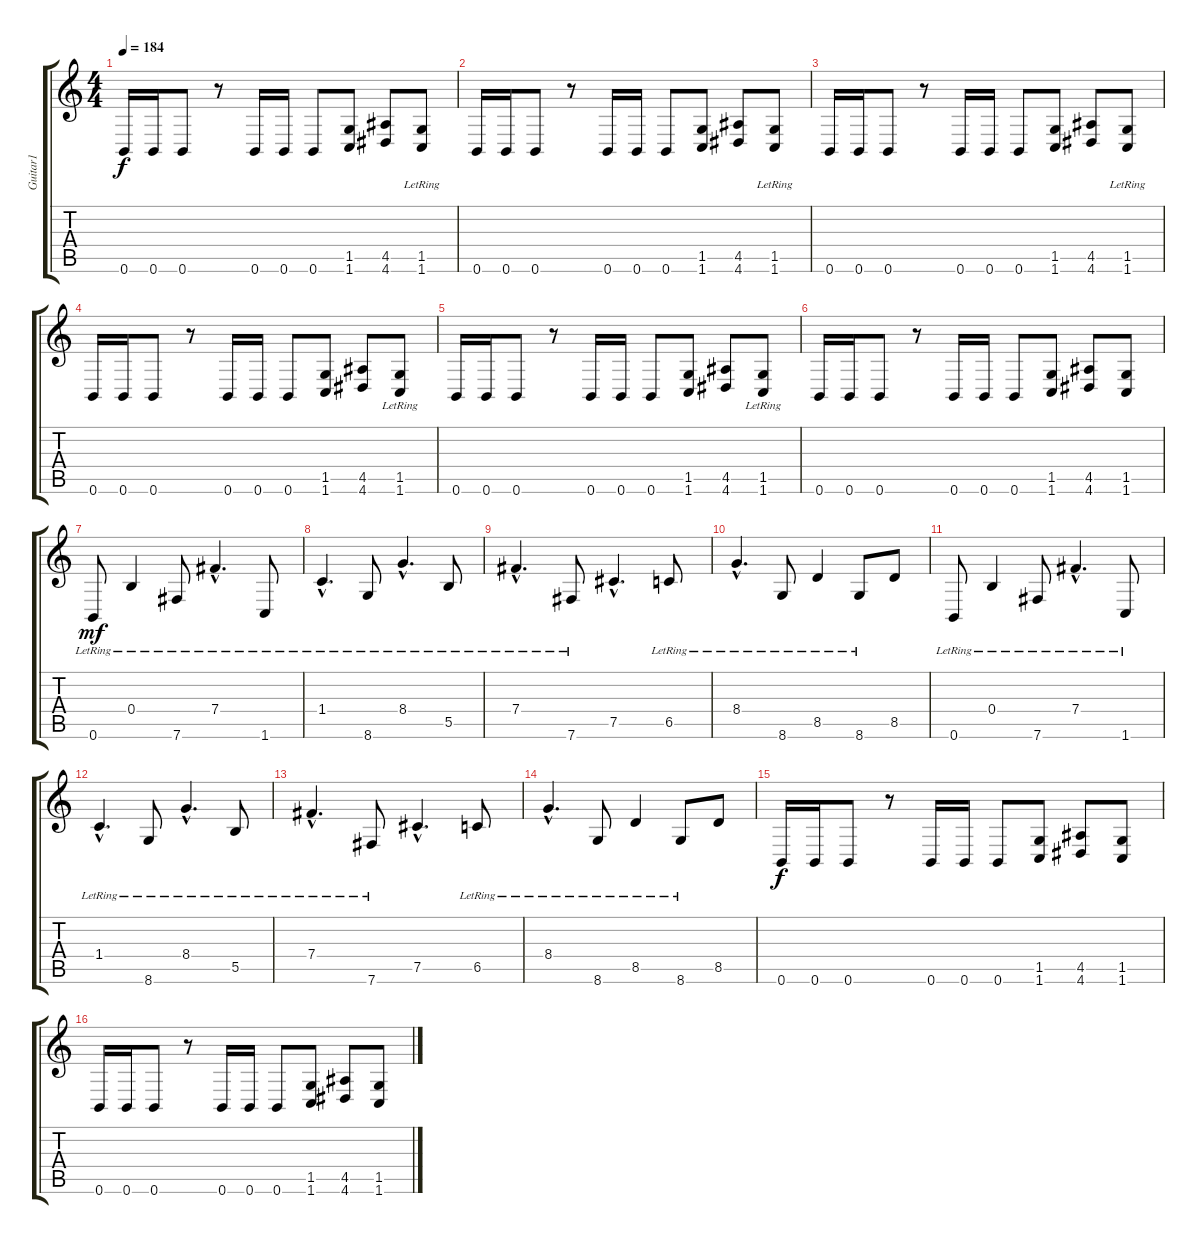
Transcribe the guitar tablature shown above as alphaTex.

\track ("Guitar1" "Guitar1") {instrument distortionguitar}
\staff {score tabs}
\tuning (Db4 Ab3 E3 B2 Gb2 B1) {hide}
\ts (4 4)
\tempo 184
\clef g2
\ks c
0.6.16{dy f} 0.6.16 0.6.8 r.8 0.6.16 0.6.16 0.6.8 (1.5 1.6).8 (4.5 4.6).8 (1.5{lr} 1.6).8 |
0.6.16 0.6.16 0.6.8 r.8 0.6.16 0.6.16 0.6.8 (1.5 1.6).8 (4.5 4.6).8 (1.5{lr} 1.6).8 |
0.6.16 0.6.16 0.6.8 r.8 0.6.16 0.6.16 0.6.8 (1.5 1.6).8 (4.5 4.6).8 (1.5{lr} 1.6).8 |
0.6.16 0.6.16 0.6.8 r.8 0.6.16 0.6.16 0.6.8 (1.5 1.6).8 (4.5 4.6).8 (1.5{lr} 1.6).8 |
0.6.16 0.6.16 0.6.8 r.8 0.6.16 0.6.16 0.6.8 (1.5 1.6).8 (4.5 4.6).8 (1.5{lr} 1.6).8 |
0.6.16 0.6.16 0.6.8 r.8 0.6.16 0.6.16 0.6.8 (1.5 1.6).8 (4.5 4.6).8 (1.5 1.6).8 |
0.6{lr}.8{dy mf volume 16} 0.4{lr}.4 7.6{lr}.8 7.4{hac lr}.4{d} 1.6{lr}.8 |
1.4{hac lr}.4{d} 8.6{lr}.8 8.4{hac lr}.4{d} 5.5{lr}.8 |
7.4{hac lr}.4{d} 7.6{lr}.8 7.5{hac}.4{d} 6.5{lr}.8 |
8.4{hac lr}.4{d} 8.6{lr}.8 8.5{lr}.4 8.6{lr}.8 8.5.8 |
0.6{lr}.8 0.4{lr}.4 7.6{lr}.8 7.4{hac lr}.4{d} 1.6{lr}.8 |
1.4{hac lr}.4{d} 8.6{lr}.8 8.4{hac lr}.4{d} 5.5{lr}.8 |
7.4{hac lr}.4{d} 7.6{lr}.8 7.5{hac}.4{d} 6.5{lr}.8 |
8.4{hac lr}.4{d} 8.6{lr}.8 8.5{lr}.4 8.6{lr}.8 8.5.8 |
0.6.16{dy f} 0.6.16 0.6.8 r.8 0.6.16 0.6.16 0.6.8 (1.5 1.6).8 (4.5 4.6).8 (1.5 1.6).8 |
0.6.16 0.6.16 0.6.8 r.8 0.6.16 0.6.16 0.6.8 (1.5 1.6).8 (4.5 4.6).8 (1.5 1.6).8
